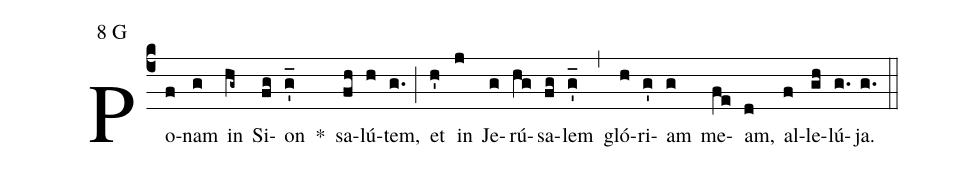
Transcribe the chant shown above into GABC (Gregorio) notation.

mode:8 G;
%%
(c4) Po(f)nam(g) in(hg~) Si(fg)on(g'_) *() sa(fh)lú(h)tem,(g.) (;) et(h') in(j) Je(g)rú(hg)sa(fg)lem(g'_) (,) gló(h)ri(g')am(g) me(fe)am,(d) al(f)le(gh)lú(g.)ja.(g.) (::)
